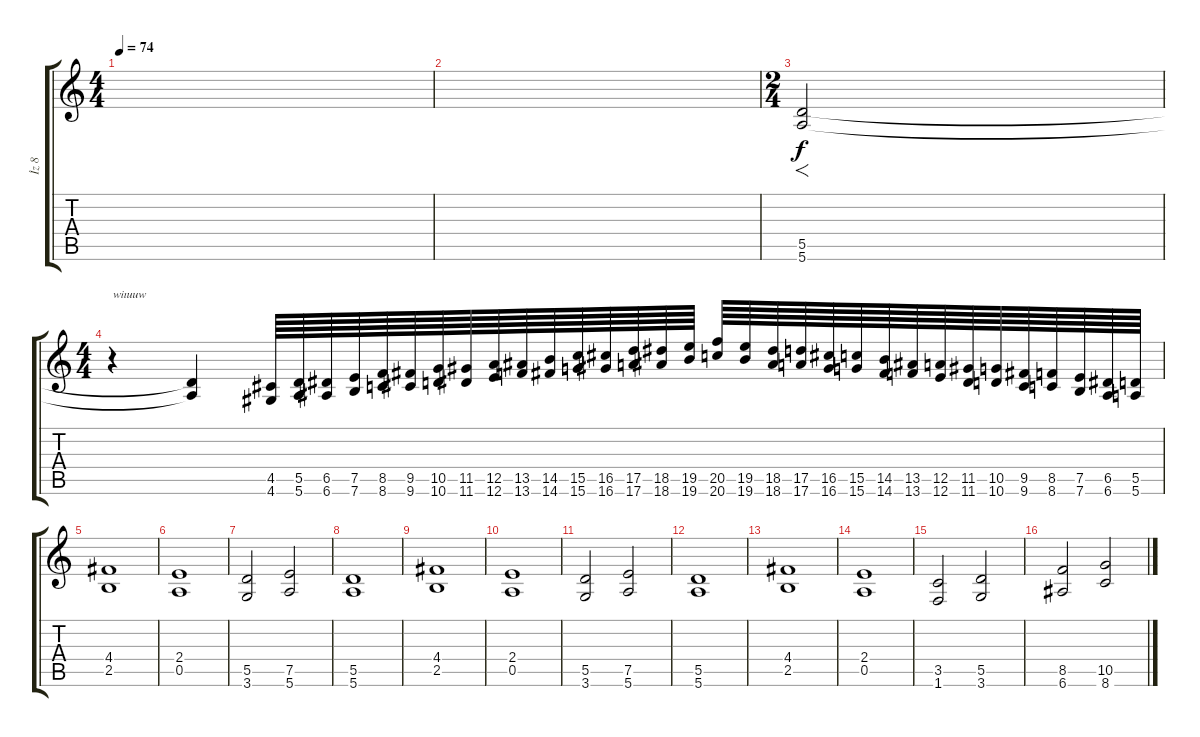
\track ("İz 8" "İz 8") {instrument distortionguitar}
\staff {score tabs}
\tuning (E4 B3 G3 D3 A2 E2) {hide}
\ts (4 4)
\tempo 74
\clef g2
\ks c
|
|
\ts (2 4)
(5.5 5.6).2{f} |
\ts (4 4)
r.4{txt "wiıuuw"} (5.5{t} 5.6{t}).4 (4.5 4.6).64{instrument guitarfretnoise} (5.5 5.6).64 (6.5 6.6).64 (7.5 7.6).64 (8.5 8.6).64 (9.5 9.6).64 (10.5 10.6).64 (11.5 11.6).64 (12.5 12.6).64 (13.5 13.6).64 (14.5 14.6).64 (15.5 15.6).64 (16.5 16.6).64 (17.5 17.6).64 (18.5 18.6).64 (19.5 19.6).64 (20.5 20.6).64 (19.5 19.6).64 (18.5 18.6).64 (17.5 17.6).64 (16.5 16.6).64 (15.5 15.6).64 (14.5 14.6).64 (13.5 13.6).64 (12.5 12.6).64 (11.5 11.6).64 (10.5 10.6).64 (9.5 9.6).64 (8.5 8.6).64 (7.5 7.6).64 (6.5 6.6).64 (5.5 5.6).64 |
(4.4 2.5).1{instrument distortionguitar} |
(2.4 0.5).1 |
(5.5 3.6).2 (7.5 5.6).2 |
(5.5 5.6).1 |
(4.4 2.5).1 |
(2.4 0.5).1 |
(5.5 3.6).2 (7.5 5.6).2 |
(5.5 5.6).1 |
(4.4 2.5).1 |
(2.4 0.5).1 |
(3.5 1.6).2 (5.5 3.6).2 |
(8.5 6.6).2 (10.5 8.6).2
